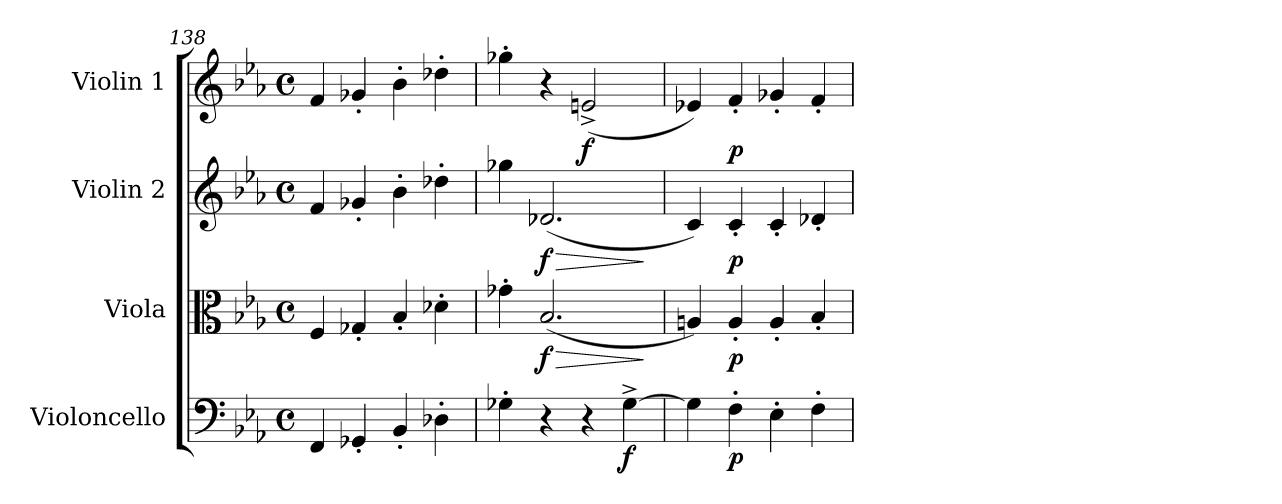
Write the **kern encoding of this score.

**kern	**dynam	**kern	**dynam	**kern	**dynam	**kern	**dynam
*part4	*part4	*part3	*part3	*part2	*part2	*part1	*part1
*staff4	*staff4	*staff3	*staff3	*staff2	*staff2	*staff1	*staff1
*I"Violoncello	*	*I"Viola	*	*I"Violin 2	*	*I"Violin 1	*
*I'Vc	*	*I'Vla	*	*I'Vln	*	*I'Vln	*
*clefF4	*	*clefC3	*	*clefG2	*	*clefG2	*
*k[b-e-a-]	*	*k[b-e-a-]	*	*k[b-e-a-]	*	*k[b-e-a-]	*
*M4/4	*	*M4/4	*	*M4/4	*	*M4/4	*
*met(c)	*	*met(c)	*	*met(c)	*	*met(c)	*
=138	=138	=138	=138	=138	=138	=138	=138
4FF/	.	4F/	.	4f/	.	4f/	.
4GG-X'/	.	4G-X'/	.	4g-X'/	.	4g-X'/	.
4BB-'/	.	4B-'/	.	4b-'\	.	4b-'\	.
4D-X'\	.	4d-X'\	.	4dd-X'\	.	4dd-X'\	.
=139	=139	=139	=139	=139	=139	=139	=139
4G-X'\	.	4g-X'\	.	4gg-X\	.	4gg-X'\	.
!	!	!	!LO:HP:b	!	!LO:HP:b	!	!
!	!	!	!LO:DY:n=1:b	!	!LO:DY:n=1:b	!	!
4r	.	(2.B-/	> f	(2.d-X/	> f	4r	.
!	!	!	!	!	!	!	!LO:DY:b
4r	.	.	.	.	.	(2en^/	f
!	!LO:DY:b	!	!	!	!	!	!
[4G-^\	f	.	.	.	.	.	.
.	.	.	]	.	]	.	.
=140	=140	=140	=140	=140	=140	=140	=140
4G-\]	.	4An/)	.	4c/)	.	4e-X/)	.
!	!LO:DY:b	!	!LO:DY:b	!	!LO:DY:b	!	!LO:DY:b
4F'\	p	4A'/	p	4c'/	p	4f'/	p
4E-'\	.	4A'/	.	4c'/	.	4g-X'/	.
4F'\	.	4B-'/	.	4d-X'/	.	4f'/	.
=	=	=	=	=	=	=	=
*-	*-	*-	*-	*-	*-	*-	*-
